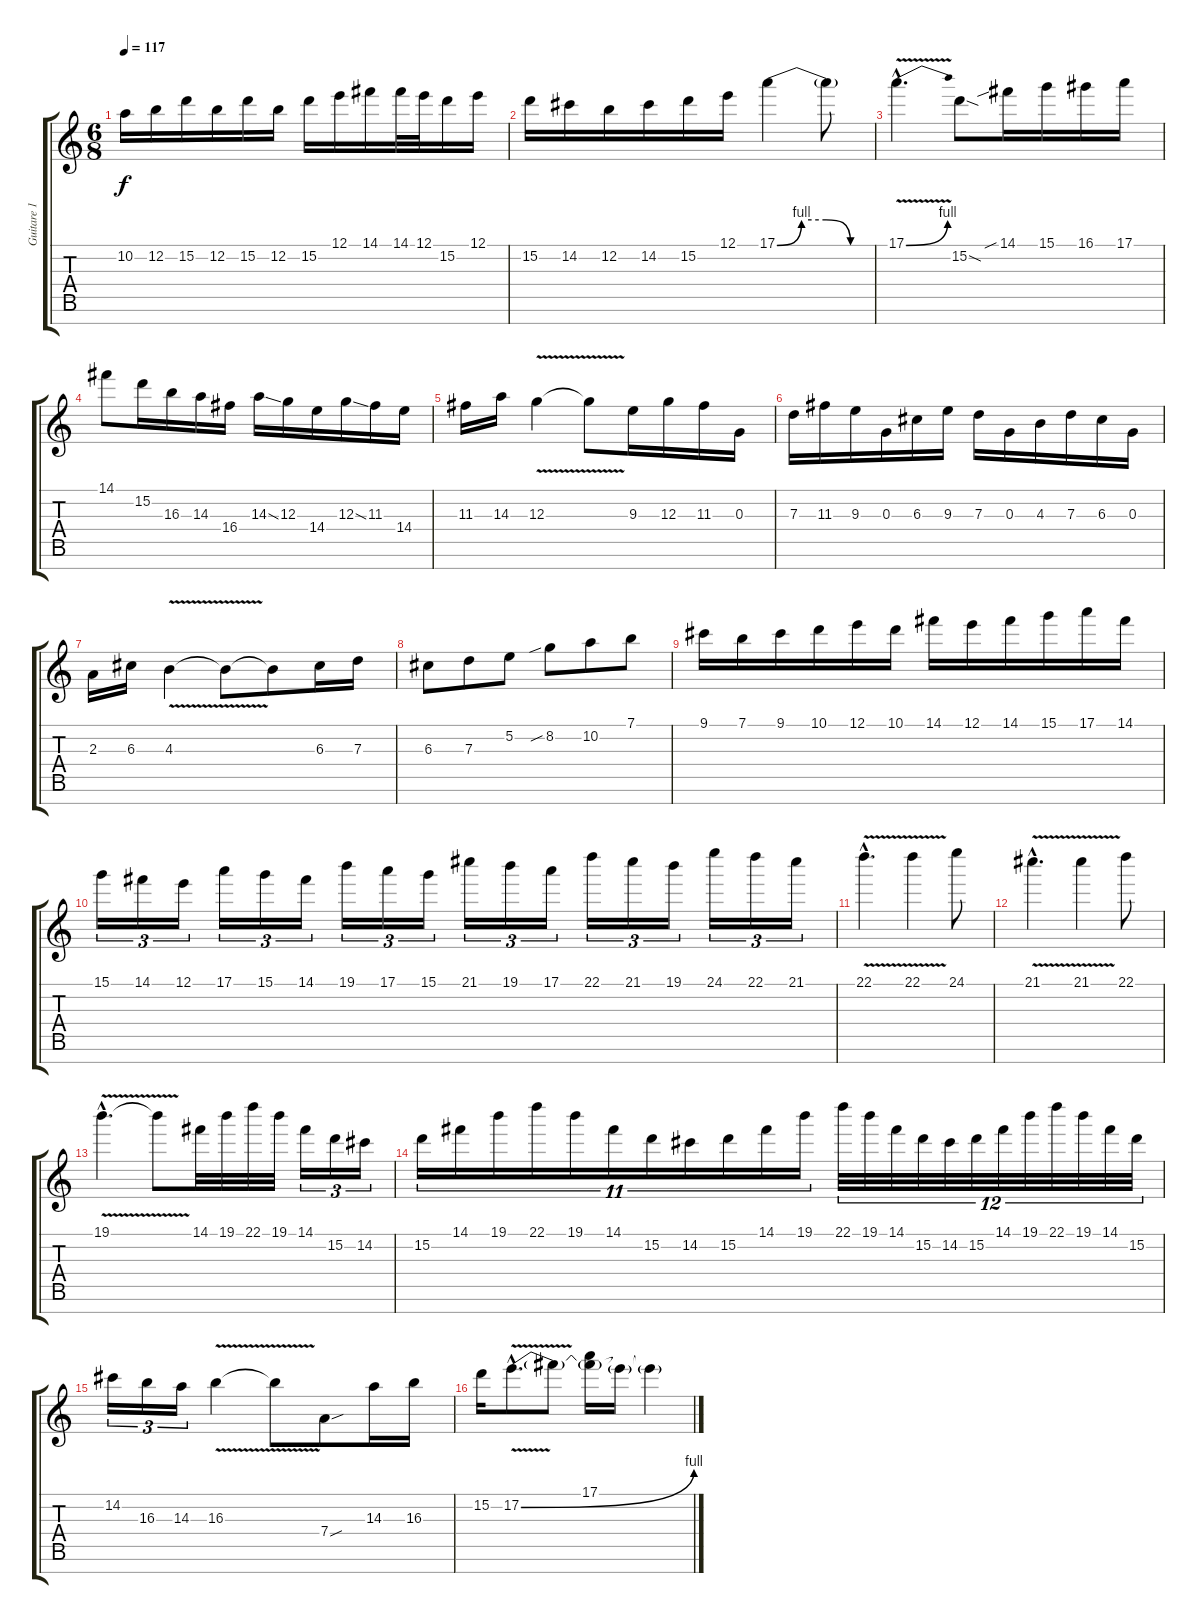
\track ("Guitare 1" "Guitare 1") {instrument distortionguitar}
\staff {score tabs}
\tuning (E4 B3 G3 D3 A2 E2 B1) {hide}
\ts (6 8)
\tempo 117
\clef g2
\ks c
10.2.16{dy f} 12.2.16 15.2.16 12.2.16 15.2.16 12.2.16 15.2.16 12.1.16 14.1.16 14.1.32 12.1.32 15.2.16 12.1.16 |
15.2.16 14.2.16 12.2.16 14.2.16 15.2.16 12.1.16 17.1{be (custom 0 0 15 4 30 4 45 0 60 0)}.4 17.1{t}.8 |
17.1{be (bend 0 0 60 4) v hac}.4{d} 15.2{sod}.8 14.1{sib}.16 15.1.16 16.1.16 17.1.16 |
14.1.8 15.2.16 16.3.16 14.3.16 16.4.16 14.3{ss}.16 12.3.16 14.4.16 12.3{ss}.16 11.3.16 14.4.16 |
11.3.16 14.3.16 12.3{v}.4 12.3{t}.8 9.3.16 12.3.16 11.3.16 0.3.16 |
7.3.16 11.3.16 9.3.16 0.3.16 6.3.16 9.3.16 7.3.16 0.3.16 4.3.16 7.3.16 6.3.16 0.3.16 |
2.3.16 6.3.16 4.3{v}.4 4.3{t}.8 4.3{t}.8 6.3.16 7.3.16 |
6.3.8 7.3.8 5.2.8 8.2{sib}.8 10.2.8 7.1.8 |
9.1.16 7.1.16 9.1.16 10.1.16 12.1.16 10.1.16 14.1.16 12.1.16 14.1.16 15.1.16 17.1.16 14.1.16 |
15.1.16{tu (3 2)} 14.1.16{tu (3 2)} 12.1.16{tu (3 2)} 17.1.16{tu (3 2)} 15.1.16{tu (3 2)} 14.1.16{tu (3 2)} 19.1.16{tu (3 2)} 17.1.16{tu (3 2)} 15.1.16{tu (3 2)} 21.1.16{tu (3 2)} 19.1.16{tu (3 2)} 17.1.16{tu (3 2)} 22.1.16{tu (3 2)} 21.1.16{tu (3 2)} 19.1.16{tu (3 2)} 24.1.16{tu (3 2)} 22.1.16{tu (3 2)} 21.1.16{tu (3 2)} |
22.1{v hac}.4{d} 22.1{v}.4 24.1.8 |
21.1{v hac}.4{d} 21.1{v}.4 22.1.8 |
19.1{v hac}.4{d} 19.1{t}.8 14.1.32 19.1.32 22.1.32 19.1.32 14.1.16{tu (3 2)} 15.2.16{tu (3 2)} 14.2.16{tu (3 2)} |
15.2.16{tu (11 8)} 14.1.16{tu (11 8)} 19.1.16{tu (11 8)} 22.1.16{tu (11 8)} 19.1.16{tu (11 8)} 14.1.16{tu (11 8)} 15.2.16{tu (11 8)} 14.2.16{tu (11 8)} 15.2.16{tu (11 8)} 14.1.16{tu (11 8)} 19.1.16{tu (11 8)} 22.1.32{tu (12 8)} 19.1.32{tu (12 8)} 14.1.32{tu (12 8)} 15.2.32{tu (12 8)} 14.2.32{tu (12 8)} 15.2.32{tu (12 8)} 14.1.32{tu (12 8)} 19.1.32{tu (12 8)} 22.1.32{tu (12 8)} 19.1.32{tu (12 8)} 14.1.32{tu (12 8)} 15.2.32{tu (12 8)} |
14.2.16{tu (3 2)} 16.3.16{tu (3 2)} 14.3.16{tu (3 2)} 16.3{v}.4 16.3{t}.8 7.4{sou}.8 14.3.16 16.3.16 |
15.2.16 17.2{be (bend 0 0 60 4) v hac}.8{d} 17.2{t}.8 (17.1 17.2{t}).16 17.2{t}.16 17.2{t}.4
